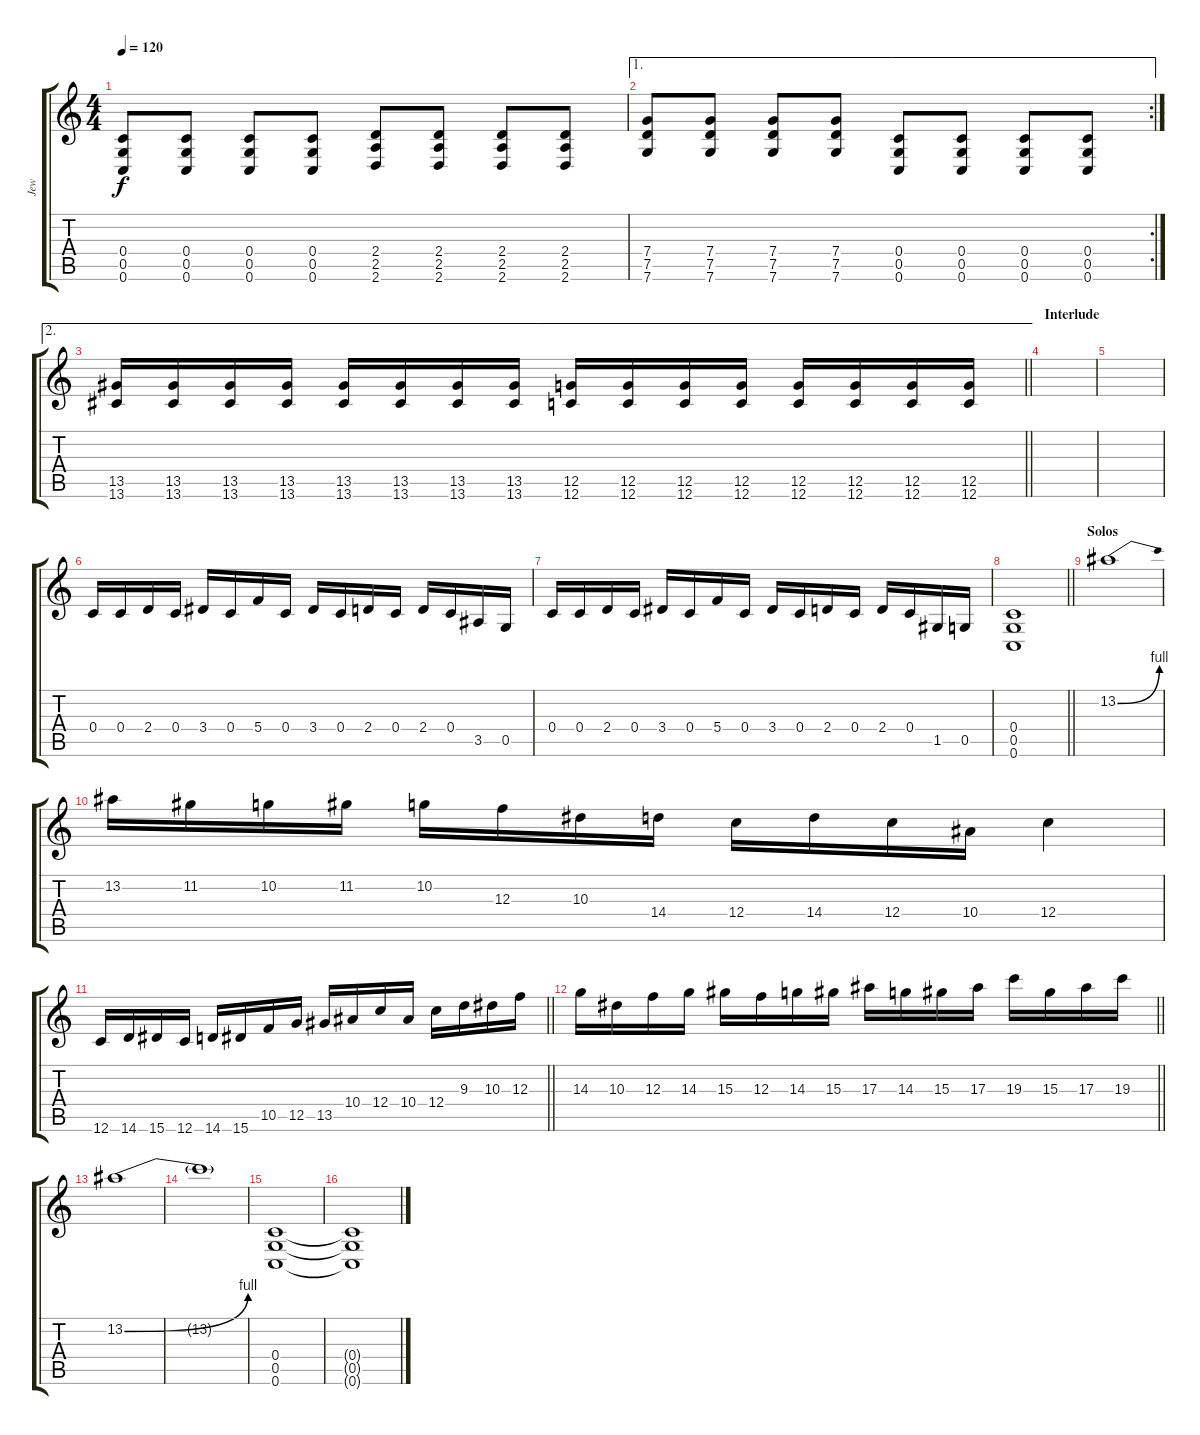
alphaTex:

\track ("Jew" "Jew") {instrument distortionguitar}
\staff {score tabs}
\tuning (D4 A3 F3 C3 G2 C2) {hide}
\ts (4 4)
\tempo 120
\clef g2
\ks c
(0.4 0.5 0.6).8{dy f} (0.4 0.5 0.6).8 (0.4 0.5 0.6).8 (0.4 0.5 0.6).8 (2.4 2.5 2.6).8 (2.4 2.5 2.6).8 (2.4 2.5 2.6).8 (2.4 2.5 2.6).8 |
\ae 1
\rc 2
(7.4 7.5 7.6).8 (7.4 7.5 7.6).8 (7.4 7.5 7.6).8 (7.4 7.5 7.6).8 (0.4 0.5 0.6).8 (0.4 0.5 0.6).8 (0.4 0.5 0.6).8 (0.4 0.5 0.6).8 |
\ae 2
\barLineRight lightlight
(13.5 13.6).16 (13.5 13.6).16 (13.5 13.6).16 (13.5 13.6).16 (13.5 13.6).16 (13.5 13.6).16 (13.5 13.6).16 (13.5 13.6).16 (12.5 12.6).16 (12.5 12.6).16 (12.5 12.6).16 (12.5 12.6).16 (12.5 12.6).16 (12.5 12.6).16 (12.5 12.6).16 (12.5 12.6).16 |
\section ("" "Interlude")
|
|
0.4.16 0.4.16 2.4.16 0.4.16 3.4.16 0.4.16 5.4.16 0.4.16 3.4.16 0.4.16 2.4.16 0.4.16 2.4.16 0.4.16 3.5.16 0.5.16 |
0.4.16 0.4.16 2.4.16 0.4.16 3.4.16 0.4.16 5.4.16 0.4.16 3.4.16 0.4.16 2.4.16 0.4.16 2.4.16 0.4.16 1.5.16 0.5.16 |
\barLineRight lightlight
(0.4 0.5 0.6).1 |
\section ("" "Solos")
13.2{be (bend 0 0 60 4)}.1 |
13.2.16 11.2.16 10.2.16 11.2.16 10.2.16 12.3.16 10.3.16 14.4.16 12.4.16 14.4.16 12.4.16 10.4.16 12.4.4 |
\barLineRight lightlight
12.6.16 14.6.16 15.6.16 12.6.16 14.6.16 15.6.16 10.5.16 12.5.16 13.5.16 10.4.16 12.4.16 10.4.16 12.4.16 9.3.16 10.3.16 12.3.16 |
\section ("" "")
\barLineRight lightlight
14.3.16 10.3.16 12.3.16 14.3.16 15.3.16 12.3.16 14.3.16 15.3.16 17.3.16 14.3.16 15.3.16 17.3.16 19.3.16 15.3.16 17.3.16 19.3.16 |
\section ("" "")
13.2{be (bend 0 0 60 4)}.1 |
13.2{t}.1 |
(0.4 0.5 0.6).1 |
(0.4{t} 0.5{t} 0.6{t}).1
